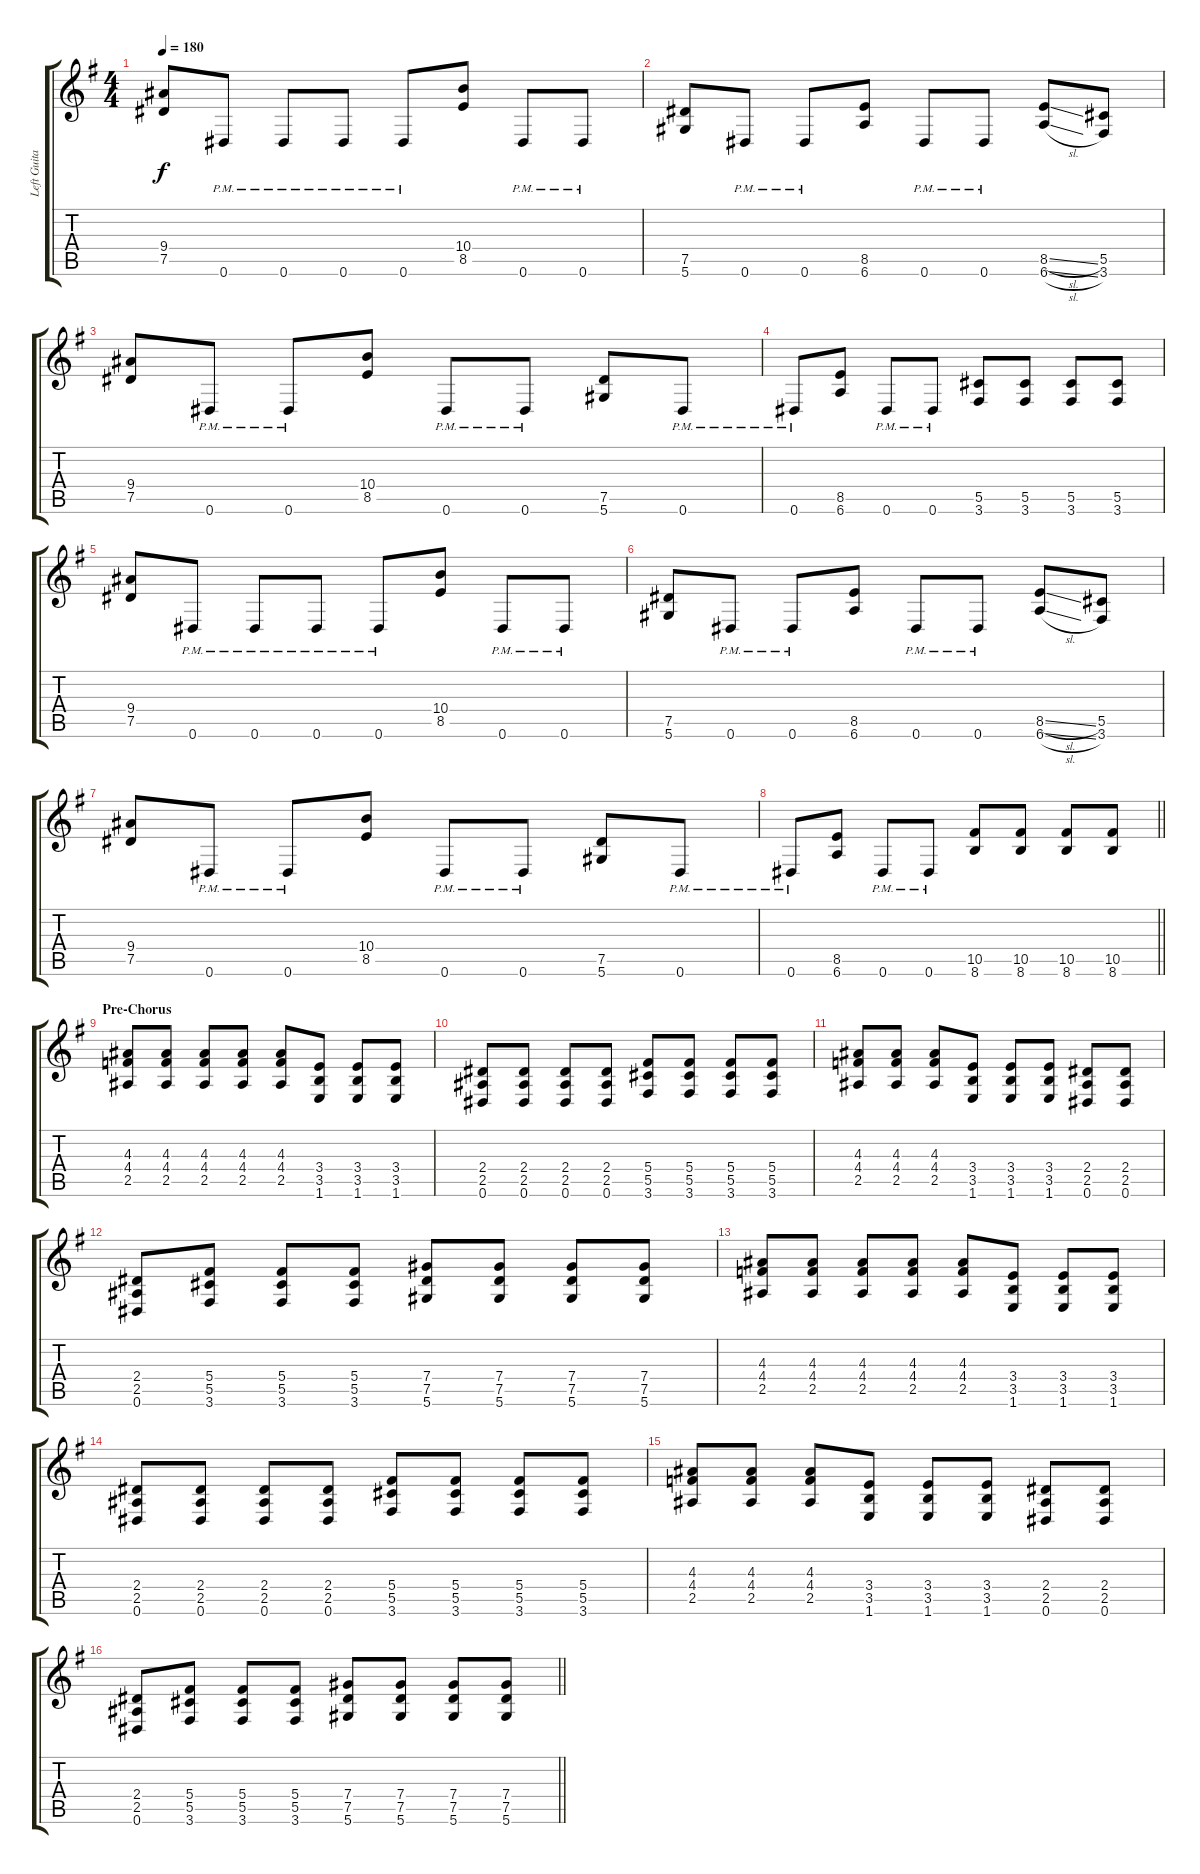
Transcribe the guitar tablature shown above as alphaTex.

\track ("Left Guitar" "Left Guita") {instrument overdrivenguitar}
\staff {score tabs}
\tuning (Eb4 Bb3 Gb3 Db3 Ab2 Eb2) {hide}
\ts (4 4)
\tempo 180
\clef g2
\ks g
(9.4 7.5).8{dy f} 0.6{pm}.8 0.6{pm}.8 0.6{pm}.8 0.6{pm}.8 (10.4 8.5).8 0.6{pm}.8 0.6{pm}.8 |
(7.5 5.6).8 0.6{pm}.8 0.6{pm}.8 (8.5 6.6).8 0.6{pm}.8 0.6{pm}.8 (8.5{sl} 6.6{sl}).8 (5.5 3.6).8 |
(9.4 7.5).8 0.6{pm}.8 0.6{pm}.8 (10.4 8.5).8 0.6{pm}.8 0.6{pm}.8 (7.5 5.6).8 0.6{pm}.8 |
0.6{pm}.8 (8.5 6.6).8 0.6{pm}.8 0.6{pm}.8 (5.5 3.6).8 (5.5 3.6).8 (5.5 3.6).8 (5.5 3.6).8 |
(9.4 7.5).8 0.6{pm}.8 0.6{pm}.8 0.6{pm}.8 0.6{pm}.8 (10.4 8.5).8 0.6{pm}.8 0.6{pm}.8 |
(7.5 5.6).8 0.6{pm}.8 0.6{pm}.8 (8.5 6.6).8 0.6{pm}.8 0.6{pm}.8 (8.5{sl} 6.6{sl}).8 (5.5 3.6).8 |
(9.4 7.5).8 0.6{pm}.8 0.6{pm}.8 (10.4 8.5).8 0.6{pm}.8 0.6{pm}.8 (7.5 5.6).8 0.6{pm}.8 |
\barLineRight lightlight
0.6{pm}.8 (8.5 6.6).8 0.6{pm}.8 0.6{pm}.8 (10.5 8.6).8 (10.5 8.6).8 (10.5 8.6).8 (10.5 8.6).8 |
\section ("" "Pre-Chorus")
(4.3 4.4 2.5).8 (4.3 4.4 2.5).8 (4.3 4.4 2.5).8 (4.3 4.4 2.5).8 (4.3 4.4 2.5).8 (3.4 3.5 1.6).8 (3.4 3.5 1.6).8 (3.4 3.5 1.6).8 |
(2.4 2.5 0.6).8 (2.4 2.5 0.6).8 (2.4 2.5 0.6).8 (2.4 2.5 0.6).8 (5.4 5.5 3.6).8 (5.4 5.5 3.6).8 (5.4 5.5 3.6).8 (5.4 5.5 3.6).8 |
(4.3 4.4 2.5).8 (4.3 4.4 2.5).8 (4.3 4.4 2.5).8 (3.4 3.5 1.6).8 (3.4 3.5 1.6).8 (3.4 3.5 1.6).8 (2.4 2.5 0.6).8 (2.4 2.5 0.6).8 |
(2.4 2.5 0.6).8 (5.4 5.5 3.6).8 (5.4 5.5 3.6).8 (5.4 5.5 3.6).8 (7.4 7.5 5.6).8 (7.4 7.5 5.6).8 (7.4 7.5 5.6).8 (7.4 7.5 5.6).8 |
(4.3 4.4 2.5).8 (4.3 4.4 2.5).8 (4.3 4.4 2.5).8 (4.3 4.4 2.5).8 (4.3 4.4 2.5).8 (3.4 3.5 1.6).8 (3.4 3.5 1.6).8 (3.4 3.5 1.6).8 |
(2.4 2.5 0.6).8 (2.4 2.5 0.6).8 (2.4 2.5 0.6).8 (2.4 2.5 0.6).8 (5.4 5.5 3.6).8 (5.4 5.5 3.6).8 (5.4 5.5 3.6).8 (5.4 5.5 3.6).8 |
(4.3 4.4 2.5).8 (4.3 4.4 2.5).8 (4.3 4.4 2.5).8 (3.4 3.5 1.6).8 (3.4 3.5 1.6).8 (3.4 3.5 1.6).8 (2.4 2.5 0.6).8 (2.4 2.5 0.6).8 |
\barLineRight lightlight
(2.4 2.5 0.6).8 (5.4 5.5 3.6).8 (5.4 5.5 3.6).8 (5.4 5.5 3.6).8 (7.4 7.5 5.6).8 (7.4 7.5 5.6).8 (7.4 7.5 5.6).8 (7.4 7.5 5.6).8
